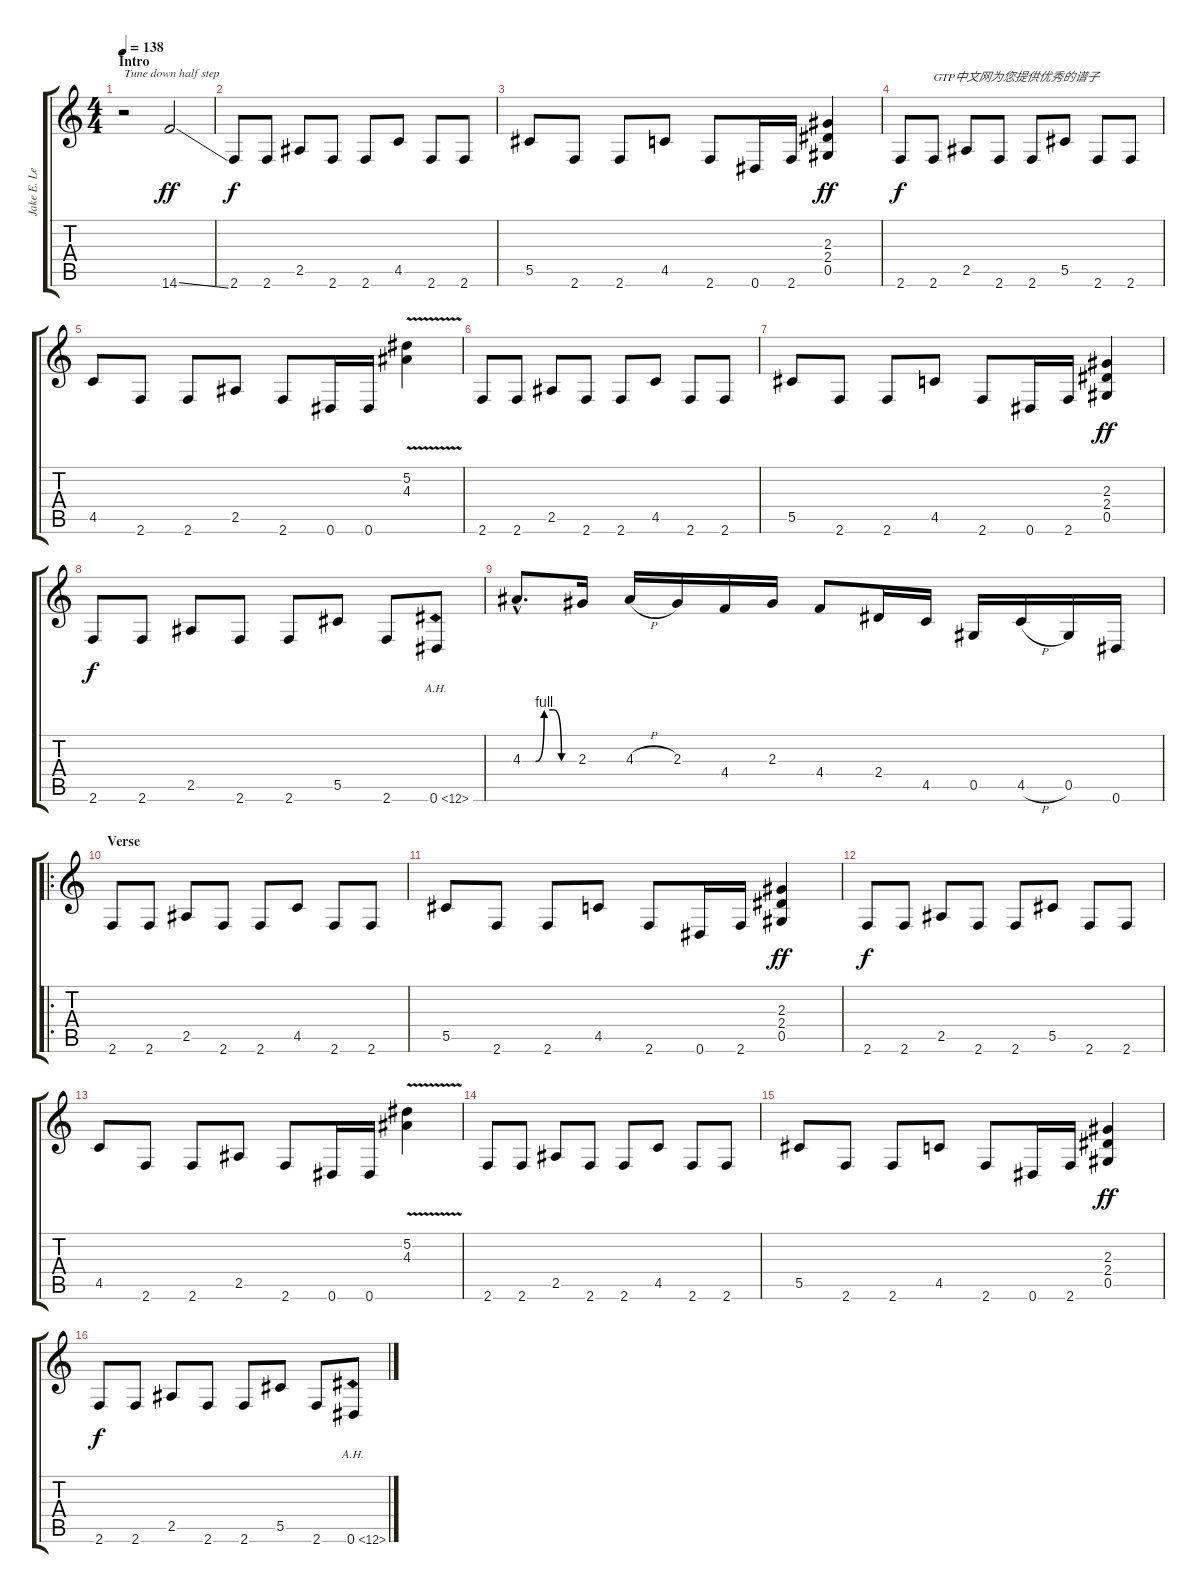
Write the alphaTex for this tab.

\track ("Jake E. Lee" "Jake E. Le") {instrument overdrivenguitar}
\staff {score tabs}
\tuning (Eb4 Bb3 Gb3 Db3 Ab2 Eb2) {hide}
\ts (4 4)
\section ("" "Intro")
\tempo 138
\clef g2
\ks c
r.2{txt "Tune down half step" dy ff instrument overdrivenguitar} 14.6{ss}.2 |
2.6.8{dy f} 2.6.8 2.5.8 2.6.8 2.6.8 4.5.8 2.6.8 2.6.8 |
5.5.8 2.6.8 2.6.8 4.5.8 2.6.8 0.6.16 2.6.16 (2.3 2.4 0.5).4{dy ff} |
2.6.8{dy f} 2.6.8{txt "GTP中文网为您提供优秀的谱子"} 2.5.8 2.6.8 2.6.8 5.5.8 2.6.8 2.6.8 |
4.5.8 2.6.8 2.6.8 2.5.8 2.6.8 0.6.16 0.6.16 (5.2{v} 4.3{v}).4 |
2.6.8 2.6.8 2.5.8 2.6.8 2.6.8 4.5.8 2.6.8 2.6.8 |
5.5.8 2.6.8 2.6.8 4.5.8 2.6.8 0.6.16 2.6.16 (2.3 2.4 0.5).4{dy ff} |
2.6.8{dy f} 2.6.8 2.5.8 2.6.8 2.6.8 5.5.8 2.6.8 0.6{ah 12}.8 |
4.3{be (custom 0 0 15 0 25 4 35 4 45 0 60 0) hac}.8{d} 2.3.16 4.3{h}.16 2.3.16 4.4.16 2.3.16 4.4.8 2.4.16 4.5.16 0.5.16 4.5{h}.16 0.5.16 0.6.16 |
\ro
\section ("" "Verse")
2.6.8 2.6.8 2.5.8 2.6.8 2.6.8 4.5.8 2.6.8 2.6.8 |
5.5.8 2.6.8 2.6.8 4.5.8 2.6.8 0.6.16 2.6.16 (2.3 2.4 0.5).4{dy ff} |
2.6.8{dy f} 2.6.8 2.5.8 2.6.8 2.6.8 5.5.8 2.6.8 2.6.8 |
4.5.8 2.6.8 2.6.8 2.5.8 2.6.8 0.6.16 0.6.16 (5.2{v} 4.3{v}).4 |
2.6.8 2.6.8 2.5.8 2.6.8 2.6.8 4.5.8 2.6.8 2.6.8 |
5.5.8 2.6.8 2.6.8 4.5.8 2.6.8 0.6.16 2.6.16 (2.3 2.4 0.5).4{dy ff} |
2.6.8{dy f} 2.6.8 2.5.8 2.6.8 2.6.8 5.5.8 2.6.8 0.6{ah 12}.8
